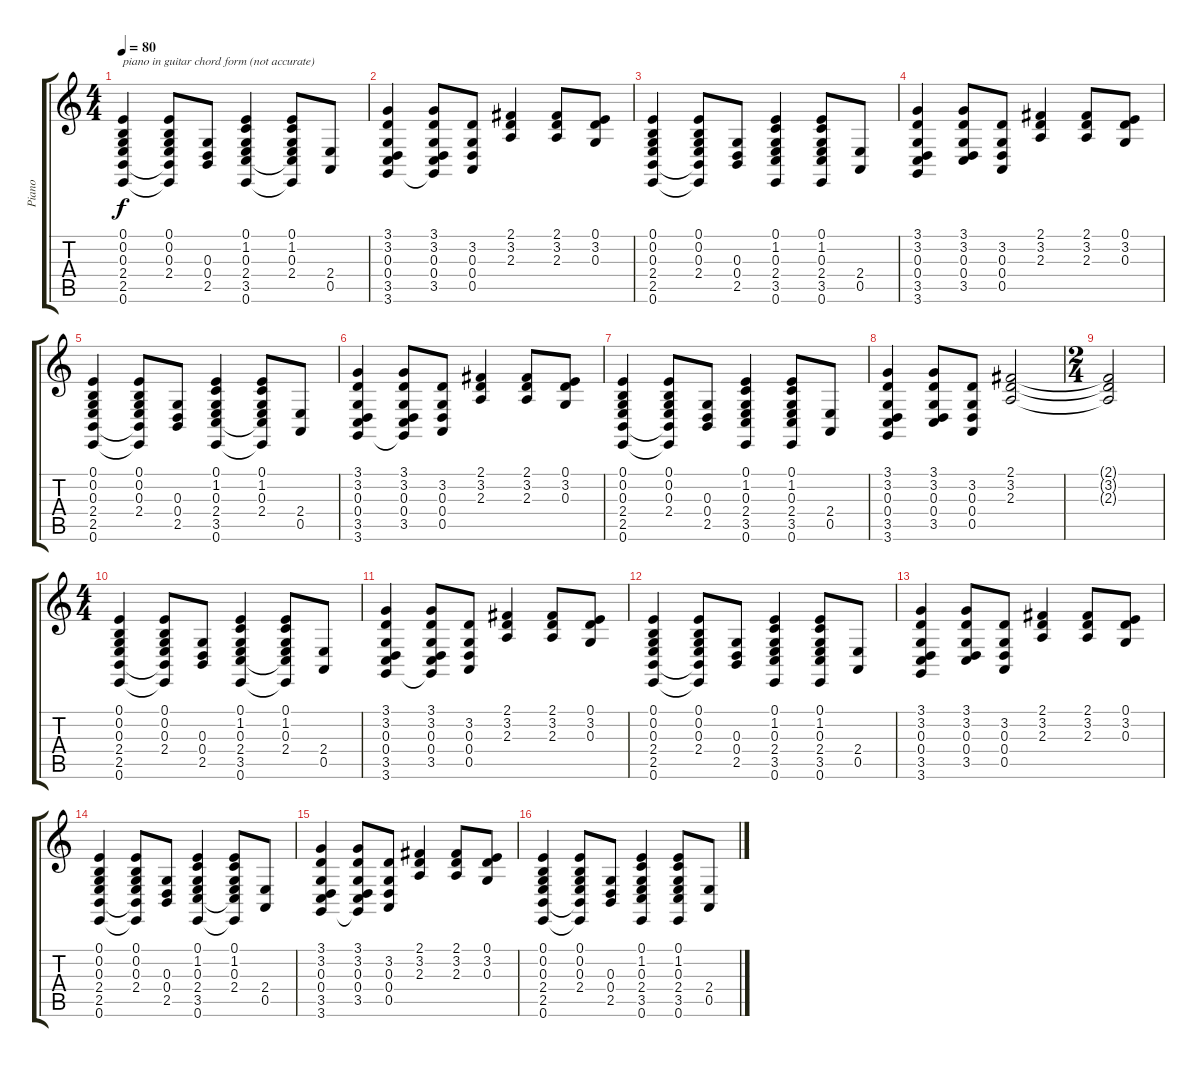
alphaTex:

\track ("Piano" "Piano") {instrument acousticgrandpiano}
\staff {score tabs}
\tuning (E4 B3 G3 D3 A2 E2) {hide}
\ts (4 4)
\tempo 80
\clef g2
\ks c
(0.1 0.2 0.3 2.4 2.5 0.6).4{txt "piano in guitar chord form (not accurate)" dy f instrument acousticgrandpiano} (0.1 0.2 0.3 2.4 2.5{t} 0.6{t}).8 (0.3 0.4 2.5).8 (0.1 1.2 0.3 2.4 3.5 0.6).4 (0.1 1.2 0.3 2.4 3.5{t} 0.6{t}).8 (2.4 0.5).8 |
(3.1 3.2 0.3 0.4 3.5 3.6).4 (3.1 3.2 0.3 0.4 3.5 3.6{t}).8 (3.2 0.3 0.4 0.5).8 (2.1 3.2 2.3).4 (2.1 3.2 2.3).8 (0.1 3.2 0.3).8 |
(0.1 0.2 0.3 2.4 2.5 0.6).4 (0.1 0.2 0.3 2.4 2.5{t} 0.6{t}).8 (0.3 0.4 2.5).8 (0.1 1.2 0.3 2.4 3.5 0.6).4 (0.1 1.2 0.3 2.4 3.5 0.6).8 (2.4 0.5).8 |
(3.1 3.2 0.3 0.4 3.5 3.6).4 (3.1 3.2 0.3 0.4 3.5).8 (3.2 0.3 0.4 0.5).8 (2.1 3.2 2.3).4 (2.1 3.2 2.3).8 (0.1 3.2 0.3).8 |
(0.1 0.2 0.3 2.4 2.5 0.6).4 (0.1 0.2 0.3 2.4 2.5{t} 0.6{t}).8 (0.3 0.4 2.5).8 (0.1 1.2 0.3 2.4 3.5 0.6).4 (0.1 1.2 0.3 2.4 3.5{t} 0.6{t}).8 (2.4 0.5).8 |
(3.1 3.2 0.3 0.4 3.5 3.6).4 (3.1 3.2 0.3 0.4 3.5 3.6{t}).8 (3.2 0.3 0.4 0.5).8 (2.1 3.2 2.3).4 (2.1 3.2 2.3).8 (0.1 3.2 0.3).8 |
(0.1 0.2 0.3 2.4 2.5 0.6).4 (0.1 0.2 0.3 2.4 2.5{t} 0.6{t}).8 (0.3 0.4 2.5).8 (0.1 1.2 0.3 2.4 3.5 0.6).4 (0.1 1.2 0.3 2.4 3.5 0.6).8 (2.4 0.5).8 |
(3.1 3.2 0.3 0.4 3.5 3.6).4 (3.1 3.2 0.3 0.4 3.5).8 (3.2 0.3 0.4 0.5).8 (2.1 3.2 2.3).2 |
\ts (2 4)
(2.1{t} 3.2{t} 2.3{t}).2 |
\ts (4 4)
(0.1 0.2 0.3 2.4 2.5 0.6).4 (0.1 0.2 0.3 2.4 2.5{t} 0.6{t}).8 (0.3 0.4 2.5).8 (0.1 1.2 0.3 2.4 3.5 0.6).4 (0.1 1.2 0.3 2.4 3.5{t} 0.6{t}).8 (2.4 0.5).8 |
(3.1 3.2 0.3 0.4 3.5 3.6).4 (3.1 3.2 0.3 0.4 3.5 3.6{t}).8 (3.2 0.3 0.4 0.5).8 (2.1 3.2 2.3).4 (2.1 3.2 2.3).8 (0.1 3.2 0.3).8 |
(0.1 0.2 0.3 2.4 2.5 0.6).4 (0.1 0.2 0.3 2.4 2.5{t} 0.6{t}).8 (0.3 0.4 2.5).8 (0.1 1.2 0.3 2.4 3.5 0.6).4 (0.1 1.2 0.3 2.4 3.5 0.6).8 (2.4 0.5).8 |
(3.1 3.2 0.3 0.4 3.5 3.6).4 (3.1 3.2 0.3 0.4 3.5).8 (3.2 0.3 0.4 0.5).8 (2.1 3.2 2.3).4 (2.1 3.2 2.3).8 (0.1 3.2 0.3).8 |
(0.1 0.2 0.3 2.4 2.5 0.6).4 (0.1 0.2 0.3 2.4 2.5{t} 0.6{t}).8 (0.3 0.4 2.5).8 (0.1 1.2 0.3 2.4 3.5 0.6).4 (0.1 1.2 0.3 2.4 3.5{t} 0.6{t}).8 (2.4 0.5).8 |
(3.1 3.2 0.3 0.4 3.5 3.6).4 (3.1 3.2 0.3 0.4 3.5 3.6{t}).8 (3.2 0.3 0.4 0.5).8 (2.1 3.2 2.3).4 (2.1 3.2 2.3).8 (0.1 3.2 0.3).8 |
(0.1 0.2 0.3 2.4 2.5 0.6).4 (0.1 0.2 0.3 2.4 2.5{t} 0.6{t}).8 (0.3 0.4 2.5).8 (0.1 1.2 0.3 2.4 3.5 0.6).4 (0.1 1.2 0.3 2.4 3.5 0.6).8 (2.4 0.5).8
